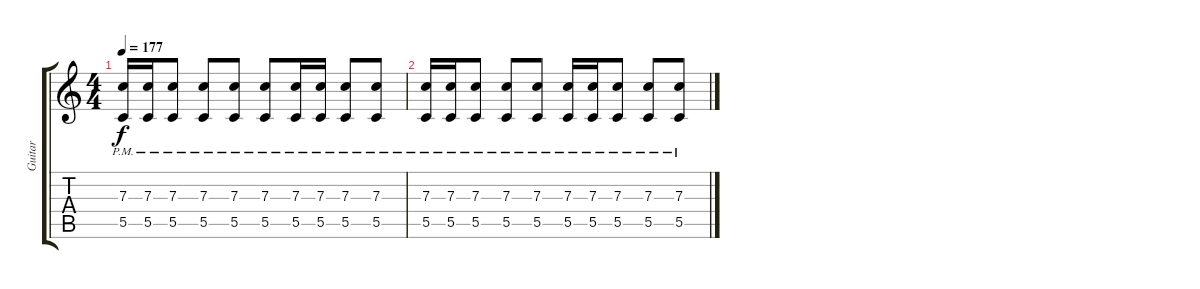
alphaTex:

\track ("Guitar" "Guitar") {instrument overdrivenguitar}
\staff {score tabs}
\tuning (D4 A3 F3 C3 G2 C2) {hide}
\ts (4 4)
\tempo 177
\clef g2
\ks c
(7.3{pm} 5.5{pm}).16{dy f} (7.3{pm} 5.5{pm}).16 (7.3{pm} 5.5{pm}).8 (7.3{pm} 5.5{pm}).8 (7.3{pm} 5.5{pm}).8 (7.3{pm} 5.5{pm}).8 (7.3{pm} 5.5{pm}).16 (7.3{pm} 5.5{pm}).16 (7.3{pm} 5.5{pm}).8 (7.3{pm} 5.5{pm}).8 |
(7.3{pm} 5.5{pm}).16 (7.3{pm} 5.5{pm}).16 (7.3{pm} 5.5{pm}).8 (7.3{pm} 5.5{pm}).8 (7.3{pm} 5.5{pm}).8 (7.3{pm} 5.5{pm}).16 (7.3{pm} 5.5{pm}).16 (7.3{pm} 5.5{pm}).8 (7.3{pm} 5.5{pm}).8 (7.3{pm} 5.5{pm}).8
